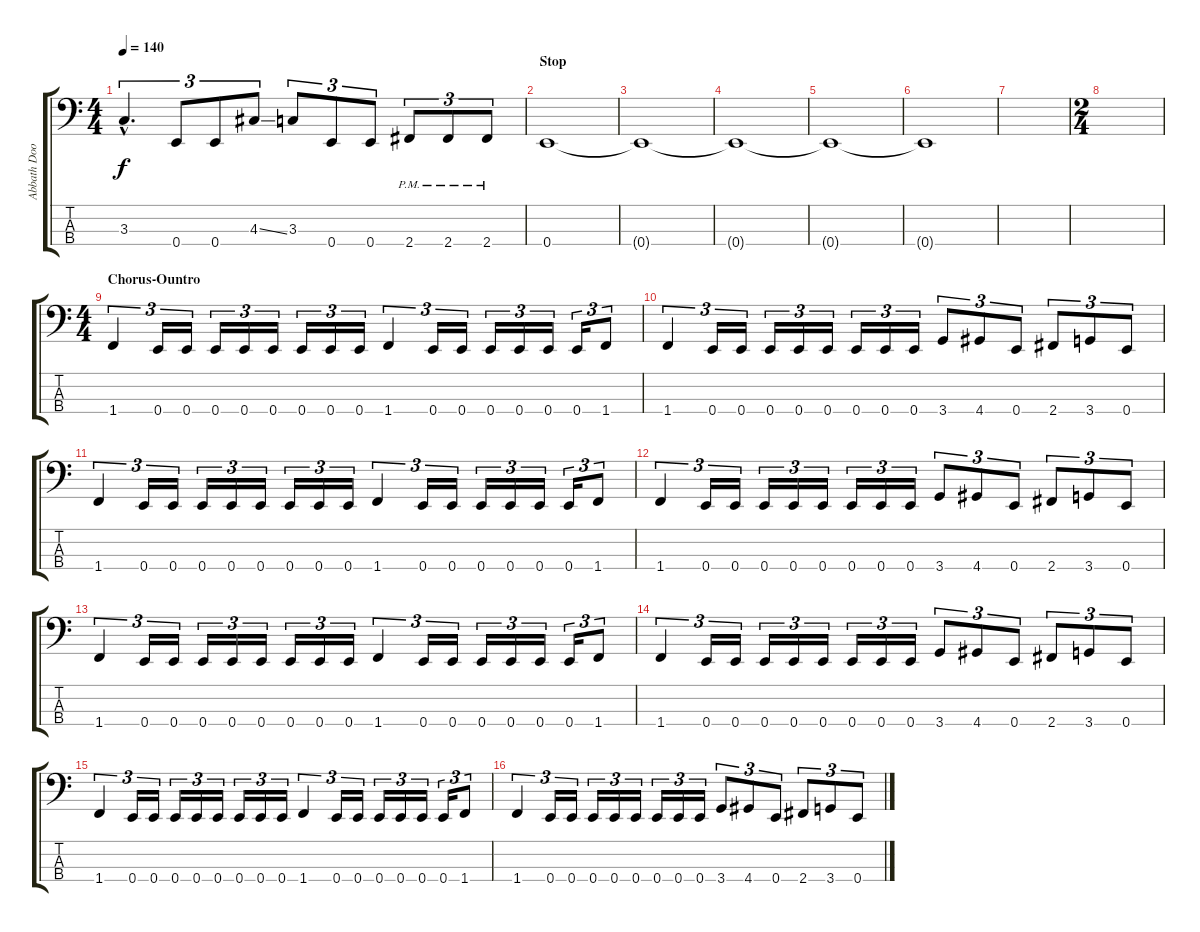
\track ("Abbath Doom Occulta" "Abbath Doo") {instrument electricbasspick}
\staff {score tabs}
\tuning (G2 D2 A1 E1) {hide}
\ts (4 4)
\tempo 140
\clef f4
\ks c
3.3{hac}.4{d tu (3 2) dy f} 0.4.8{tu (3 2)} 0.4.8{tu (3 2)} 4.3{ss}.8{tu (3 2)} 3.3.8{tu (3 2)} 0.4.8{tu (3 2)} 0.4.8{tu (3 2)} 2.4{pm}.8{tu (3 2)} 2.4{pm}.8{tu (3 2)} 2.4{pm}.8{tu (3 2)} |
\section ("" "Stop")
0.4.1 |
0.4{t}.1 |
0.4{t}.1 |
0.4{t}.1 |
0.4{t}.1 |
|
\ts (2 4)
|
\ts (4 4)
\section ("" "Chorus-Ountro")
1.4.4{tu (3 2)} 0.4.16{tu (3 2)} 0.4.16{tu (3 2)} 0.4.16{tu (3 2)} 0.4.16{tu (3 2)} 0.4.16{tu (3 2)} 0.4.16{tu (3 2)} 0.4.16{tu (3 2)} 0.4.16{tu (3 2)} 1.4.4{tu (3 2)} 0.4.16{tu (3 2)} 0.4.16{tu (3 2)} 0.4.16{tu (3 2)} 0.4.16{tu (3 2)} 0.4.16{tu (3 2)} 0.4.16{tu (3 2)} 1.4.8{tu (3 2)} |
1.4.4{tu (3 2)} 0.4.16{tu (3 2)} 0.4.16{tu (3 2)} 0.4.16{tu (3 2)} 0.4.16{tu (3 2)} 0.4.16{tu (3 2)} 0.4.16{tu (3 2)} 0.4.16{tu (3 2)} 0.4.16{tu (3 2)} 3.4.8{tu (3 2)} 4.4.8{tu (3 2)} 0.4.8{tu (3 2)} 2.4.8{tu (3 2)} 3.4.8{tu (3 2)} 0.4.8{tu (3 2)} |
1.4.4{tu (3 2)} 0.4.16{tu (3 2)} 0.4.16{tu (3 2)} 0.4.16{tu (3 2)} 0.4.16{tu (3 2)} 0.4.16{tu (3 2)} 0.4.16{tu (3 2)} 0.4.16{tu (3 2)} 0.4.16{tu (3 2)} 1.4.4{tu (3 2)} 0.4.16{tu (3 2)} 0.4.16{tu (3 2)} 0.4.16{tu (3 2)} 0.4.16{tu (3 2)} 0.4.16{tu (3 2)} 0.4.16{tu (3 2)} 1.4.8{tu (3 2)} |
1.4.4{tu (3 2)} 0.4.16{tu (3 2)} 0.4.16{tu (3 2)} 0.4.16{tu (3 2)} 0.4.16{tu (3 2)} 0.4.16{tu (3 2)} 0.4.16{tu (3 2)} 0.4.16{tu (3 2)} 0.4.16{tu (3 2)} 3.4.8{tu (3 2)} 4.4.8{tu (3 2)} 0.4.8{tu (3 2)} 2.4.8{tu (3 2)} 3.4.8{tu (3 2)} 0.4.8{tu (3 2)} |
1.4.4{tu (3 2)} 0.4.16{tu (3 2)} 0.4.16{tu (3 2)} 0.4.16{tu (3 2)} 0.4.16{tu (3 2)} 0.4.16{tu (3 2)} 0.4.16{tu (3 2)} 0.4.16{tu (3 2)} 0.4.16{tu (3 2)} 1.4.4{tu (3 2)} 0.4.16{tu (3 2)} 0.4.16{tu (3 2)} 0.4.16{tu (3 2)} 0.4.16{tu (3 2)} 0.4.16{tu (3 2)} 0.4.16{tu (3 2)} 1.4.8{tu (3 2)} |
1.4.4{tu (3 2)} 0.4.16{tu (3 2)} 0.4.16{tu (3 2)} 0.4.16{tu (3 2)} 0.4.16{tu (3 2)} 0.4.16{tu (3 2)} 0.4.16{tu (3 2)} 0.4.16{tu (3 2)} 0.4.16{tu (3 2)} 3.4.8{tu (3 2)} 4.4.8{tu (3 2)} 0.4.8{tu (3 2)} 2.4.8{tu (3 2)} 3.4.8{tu (3 2)} 0.4.8{tu (3 2)} |
1.4.4{tu (3 2)} 0.4.16{tu (3 2)} 0.4.16{tu (3 2)} 0.4.16{tu (3 2)} 0.4.16{tu (3 2)} 0.4.16{tu (3 2)} 0.4.16{tu (3 2)} 0.4.16{tu (3 2)} 0.4.16{tu (3 2)} 1.4.4{tu (3 2)} 0.4.16{tu (3 2)} 0.4.16{tu (3 2)} 0.4.16{tu (3 2)} 0.4.16{tu (3 2)} 0.4.16{tu (3 2)} 0.4.16{tu (3 2)} 1.4.8{tu (3 2)} |
1.4.4{tu (3 2)} 0.4.16{tu (3 2)} 0.4.16{tu (3 2)} 0.4.16{tu (3 2)} 0.4.16{tu (3 2)} 0.4.16{tu (3 2)} 0.4.16{tu (3 2)} 0.4.16{tu (3 2)} 0.4.16{tu (3 2)} 3.4.8{tu (3 2)} 4.4.8{tu (3 2)} 0.4.8{tu (3 2)} 2.4.8{tu (3 2)} 3.4.8{tu (3 2)} 0.4.8{tu (3 2)}
